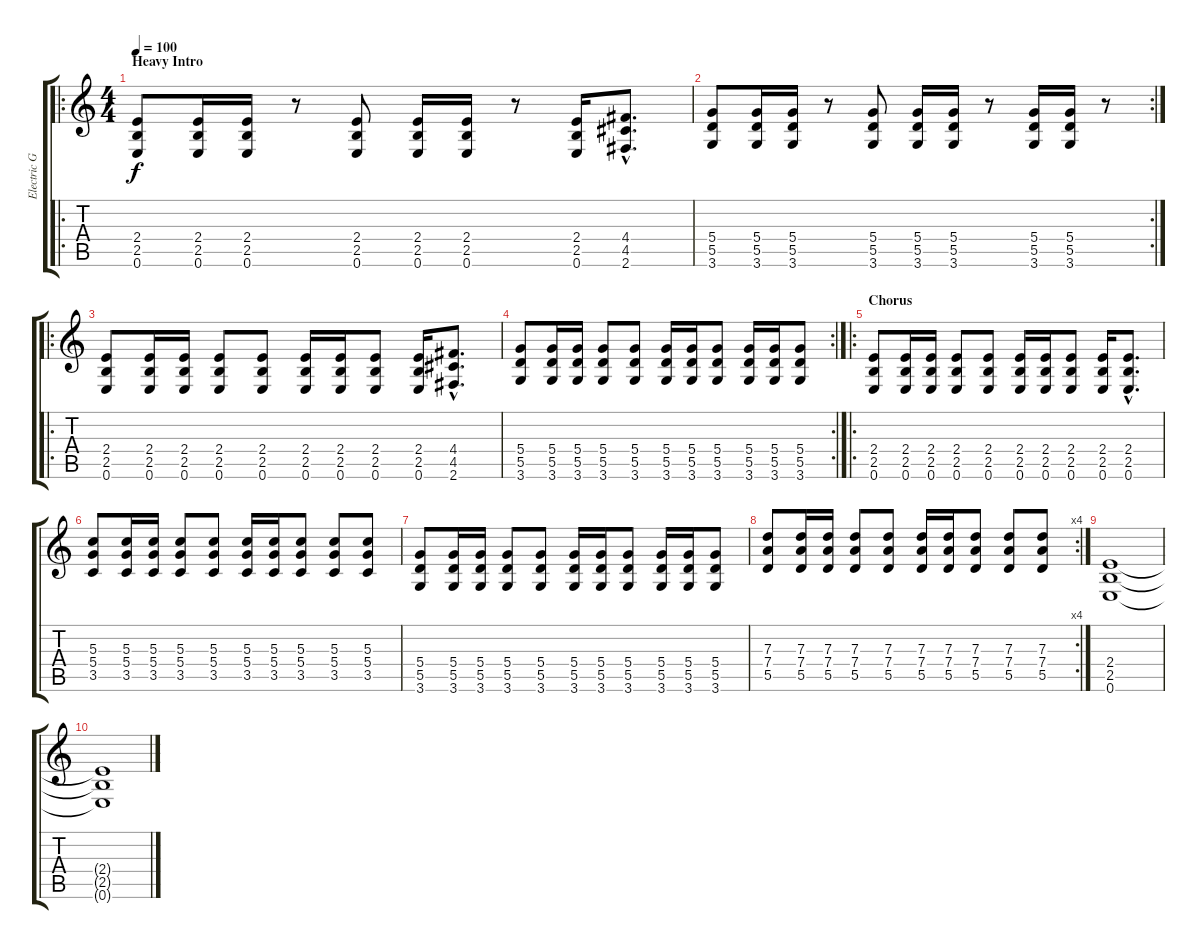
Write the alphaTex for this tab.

\track ("Electric Guitar" "Electric G") {instrument overdrivenguitar}
\staff {score tabs}
\tuning (E4 B3 G3 D3 A2 E2) {hide}
\ro
\ts (4 4)
\section ("" "Heavy Intro")
\tempo 100
\clef g2
\ks c
(2.4 2.5 0.6).8{dy f volume 16} (2.4 2.5 0.6).16 (2.4 2.5 0.6).16 r.8 (2.4 2.5 0.6).8 (2.4 2.5 0.6).16 (2.4 2.5 0.6).16 r.8 (2.4 2.5 0.6).16 (4.4{hac} 4.5{hac} 2.6{hac}).8{d} |
\rc 2
(5.4 5.5 3.6).8 (5.4 5.5 3.6).16 (5.4 5.5 3.6).16 r.8 (5.4 5.5 3.6).8 (5.4 5.5 3.6).16 (5.4 5.5 3.6).16 r.8 (5.4 5.5 3.6).16 (5.4 5.5 3.6).16 r.8 |
\ro
(2.4 2.5 0.6).8 (2.4 2.5 0.6).16 (2.4 2.5 0.6).16 (2.4 2.5 0.6).8 (2.4 2.5 0.6).8 (2.4 2.5 0.6).16 (2.4 2.5 0.6).16 (2.4 2.5 0.6).8 (2.4 2.5 0.6).16 (4.4{hac} 4.5{hac} 2.6{hac}).8{d} |
\rc 2
(5.4 5.5 3.6).8 (5.4 5.5 3.6).16 (5.4 5.5 3.6).16 (5.4 5.5 3.6).8 (5.4 5.5 3.6).8 (5.4 5.5 3.6).16 (5.4 5.5 3.6).16 (5.4 5.5 3.6).8 (5.4 5.5 3.6).16 (5.4 5.5 3.6).16 (5.4 5.5 3.6).8 |
\ro
\section ("" "Chorus")
(2.4 2.5 0.6).8 (2.4 2.5 0.6).16 (2.4 2.5 0.6).16 (2.4 2.5 0.6).8 (2.4 2.5 0.6).8 (2.4 2.5 0.6).16 (2.4 2.5 0.6).16 (2.4 2.5 0.6).8 (2.4 2.5 0.6).16 (2.4{hac} 2.5{hac} 0.6{hac}).8{d} |
(5.3 5.4 3.5).8 (5.3 5.4 3.5).16 (5.3 5.4 3.5).16 (5.3 5.4 3.5).8 (5.3 5.4 3.5).8 (5.3 5.4 3.5).16 (5.3 5.4 3.5).16 (5.3 5.4 3.5).8 (5.3 5.4 3.5).8 (5.3 5.4 3.5).8 |
(5.4 5.5 3.6).8 (5.4 5.5 3.6).16 (5.4 5.5 3.6).16 (5.4 5.5 3.6).8 (5.4 5.5 3.6).8 (5.4 5.5 3.6).16 (5.4 5.5 3.6).16 (5.4 5.5 3.6).8 (5.4 5.5 3.6).16 (5.4 5.5 3.6).16 (5.4 5.5 3.6).8 |
\rc 4
(7.3 7.4 5.5).8 (7.3 7.4 5.5).16 (7.3 7.4 5.5).16 (7.3 7.4 5.5).8 (7.3 7.4 5.5).8 (7.3 7.4 5.5).16 (7.3 7.4 5.5).16 (7.3 7.4 5.5).8 (7.3 7.4 5.5).8 (7.3 7.4 5.5).8 |
(2.4 2.5 0.6).1{volume 0} |
(2.4{t} 2.5{t} 0.6{t}).1
